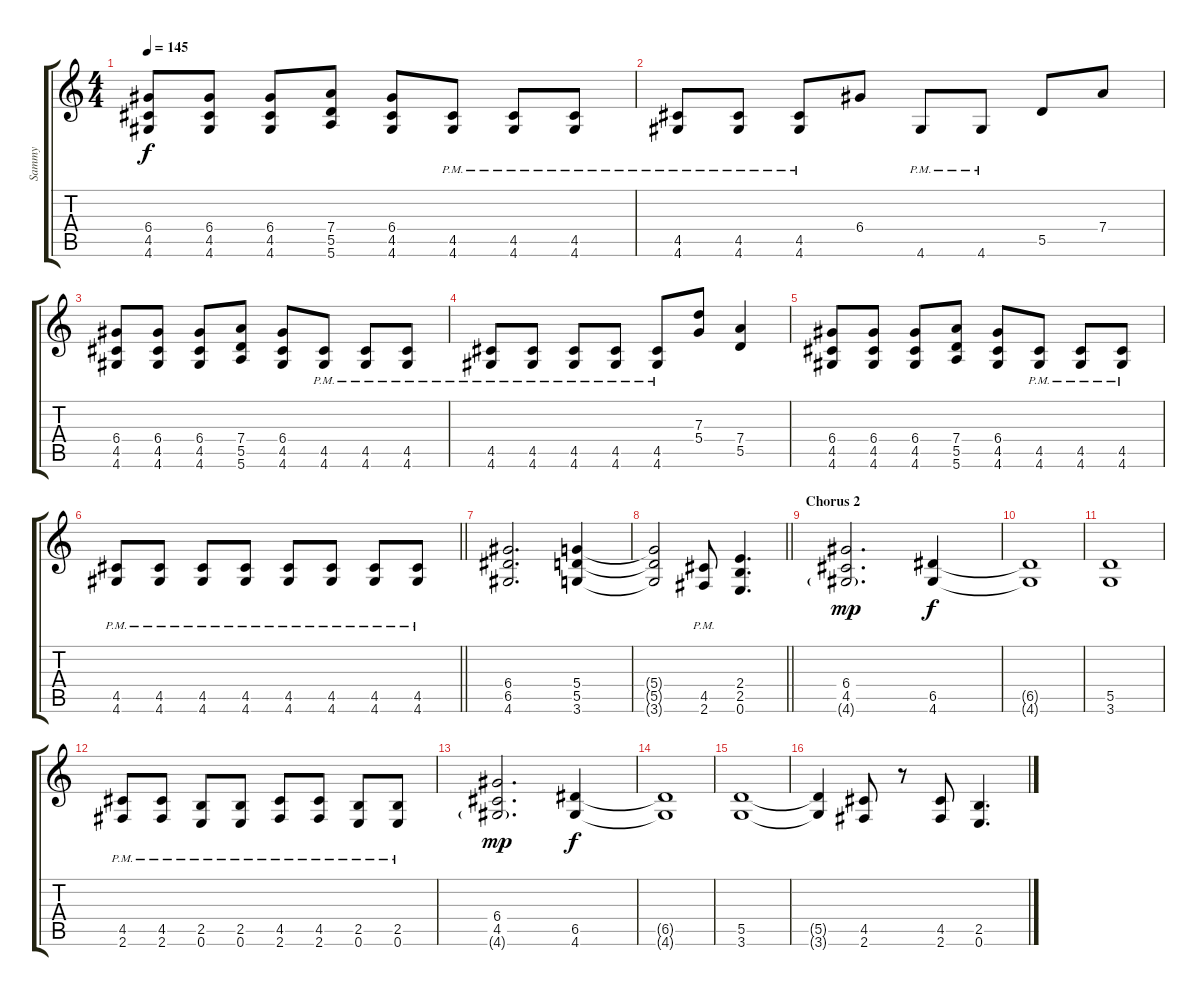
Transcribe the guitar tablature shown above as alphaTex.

\track ("Sammy" "Sammy") {instrument distortionguitar}
\staff {score tabs}
\tuning (E4 B3 G3 D3 A2 E2) {hide}
\ts (4 4)
\tempo 145
\clef g2
\ks c
(6.4 4.5 4.6).8{dy f} (6.4 4.5 4.6).8 (6.4 4.5 4.6).8 (7.4 5.5 5.6).8 (6.4 4.5 4.6).8 (4.5{pm} 4.6{pm}).8 (4.5{pm} 4.6{pm}).8 (4.5{pm} 4.6{pm}).8 |
(4.5{pm} 4.6{pm}).8 (4.5{pm} 4.6{pm}).8 (4.5{pm} 4.6{pm}).8 6.4.8 4.6{pm}.8 4.6{pm}.8 5.5.8 7.4.8 |
(6.4 4.5 4.6).8 (6.4 4.5 4.6).8 (6.4 4.5 4.6).8 (7.4 5.5 5.6).8 (6.4 4.5 4.6).8 (4.5{pm} 4.6{pm}).8 (4.5{pm} 4.6{pm}).8 (4.5{pm} 4.6{pm}).8 |
(4.5{pm} 4.6{pm}).8 (4.5{pm} 4.6{pm}).8 (4.5{pm} 4.6{pm}).8 (4.5{pm} 4.6{pm}).8 (4.5{pm} 4.6{pm}).8 (7.3 5.4).8 (7.4 5.5).4 |
(6.4 4.5 4.6).8 (6.4 4.5 4.6).8 (6.4 4.5 4.6).8 (7.4 5.5 5.6).8 (6.4 4.5 4.6).8 (4.5{pm} 4.6{pm}).8 (4.5{pm} 4.6{pm}).8 (4.5{pm} 4.6{pm}).8 |
\barLineRight lightlight
(4.5{pm} 4.6{pm}).8 (4.5{pm} 4.6{pm}).8 (4.5{pm} 4.6{pm}).8 (4.5{pm} 4.6{pm}).8 (4.5{pm} 4.6{pm}).8 (4.5{pm} 4.6{pm}).8 (4.5{pm} 4.6{pm}).8 (4.5{pm} 4.6{pm}).8 |
\section ("" "")
(6.4 6.5 4.6).2{d} (5.4 5.5 3.6).4 |
\barLineRight lightlight
(5.4{t} 5.5{t} 3.6{t}).2 (4.5{pm} 2.6{pm}).8 (2.4 2.5 0.6).4{d} |
\section ("" "Chorus 2")
(6.4 4.5 4.6{g}).2{d dy mp} (6.5 4.6).4{dy f} |
(6.5{t} 4.6{t}).1 |
(5.5 3.6).1 |
(4.5{pm} 2.6{pm}).8 (4.5{pm} 2.6{pm}).8 (2.5{pm} 0.6{pm}).8 (2.5{pm} 0.6{pm}).8 (4.5{pm} 2.6{pm}).8 (4.5{pm} 2.6{pm}).8 (2.5{pm} 0.6{pm}).8 (2.5{pm} 0.6{pm}).8 |
(6.4 4.5 4.6{g}).2{d dy mp} (6.5 4.6).4{dy f} |
(6.5{t} 4.6{t}).1 |
(5.5 3.6).1 |
(5.5{t} 3.6{t}).4 (4.5 2.6).8 r.8 (4.5 2.6).8 (2.5 0.6).4{d}
